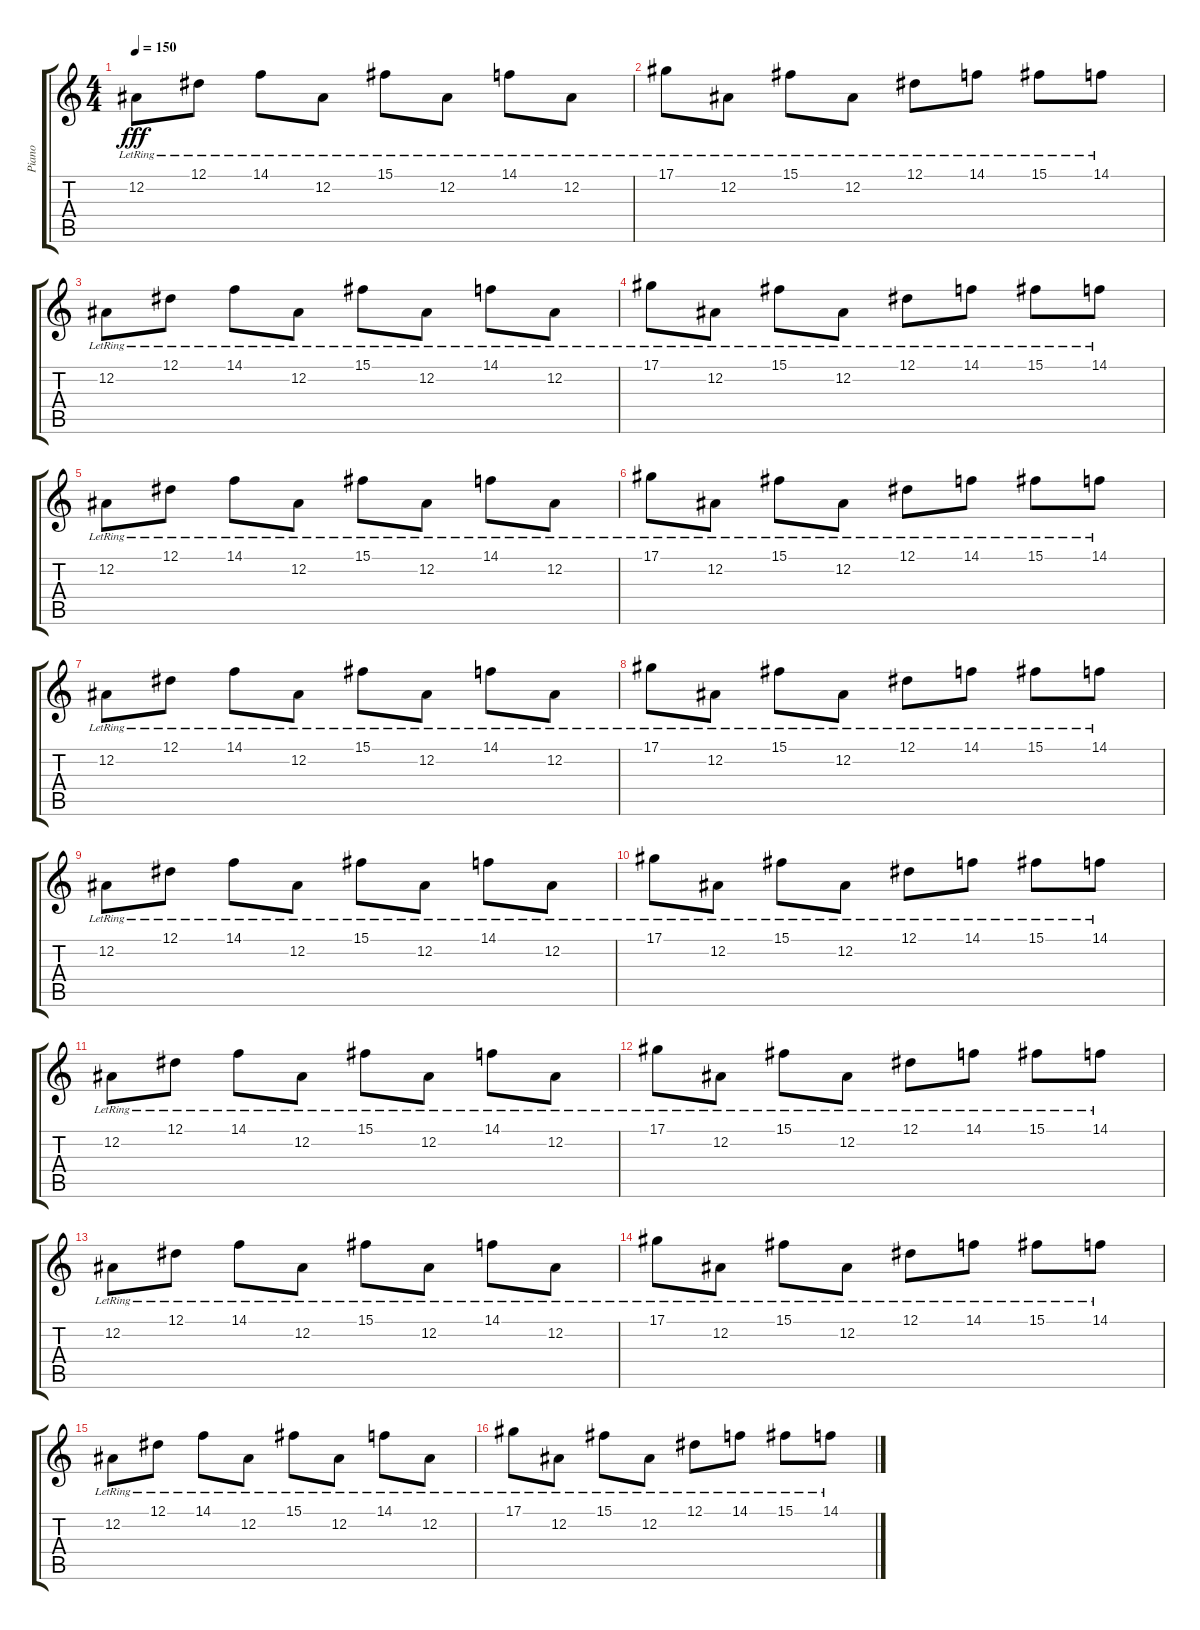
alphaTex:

\track ("Piano" "Piano") {instrument acousticgrandpiano}
\staff {score tabs}
\tuning (Eb4 Bb3 Gb3 Db3 Ab2 Eb2) {hide}
\ts (4 4)
\tempo 150
\clef g2
\ks c
12.2{lr}.8{dy fff} 12.1{lr}.8 14.1{lr}.8 12.2{lr}.8 15.1{lr}.8 12.2{lr}.8 14.1{lr}.8 12.2{lr}.8 |
17.1{lr}.8 12.2{lr}.8 15.1{lr}.8 12.2{lr}.8 12.1{lr}.8 14.1{lr}.8 15.1{lr}.8 14.1{lr}.8 |
12.2{lr}.8 12.1{lr}.8 14.1{lr}.8 12.2{lr}.8 15.1{lr}.8 12.2{lr}.8 14.1{lr}.8 12.2{lr}.8 |
17.1{lr}.8 12.2{lr}.8 15.1{lr}.8 12.2{lr}.8 12.1{lr}.8 14.1{lr}.8 15.1{lr}.8 14.1{lr}.8 |
12.2{lr}.8 12.1{lr}.8 14.1{lr}.8 12.2{lr}.8 15.1{lr}.8 12.2{lr}.8 14.1{lr}.8 12.2{lr}.8 |
17.1{lr}.8 12.2{lr}.8 15.1{lr}.8 12.2{lr}.8 12.1{lr}.8 14.1{lr}.8 15.1{lr}.8 14.1{lr}.8 |
12.2{lr}.8 12.1{lr}.8 14.1{lr}.8 12.2{lr}.8 15.1{lr}.8 12.2{lr}.8 14.1{lr}.8 12.2{lr}.8 |
17.1{lr}.8 12.2{lr}.8 15.1{lr}.8 12.2{lr}.8 12.1{lr}.8 14.1{lr}.8 15.1{lr}.8 14.1{lr}.8 |
12.2{lr}.8 12.1{lr}.8 14.1{lr}.8 12.2{lr}.8 15.1{lr}.8 12.2{lr}.8 14.1{lr}.8 12.2{lr}.8 |
17.1{lr}.8 12.2{lr}.8 15.1{lr}.8 12.2{lr}.8 12.1{lr}.8 14.1{lr}.8 15.1{lr}.8 14.1{lr}.8 |
12.2{lr}.8 12.1{lr}.8 14.1{lr}.8 12.2{lr}.8 15.1{lr}.8 12.2{lr}.8 14.1{lr}.8 12.2{lr}.8 |
17.1{lr}.8 12.2{lr}.8 15.1{lr}.8 12.2{lr}.8 12.1{lr}.8 14.1{lr}.8 15.1{lr}.8 14.1{lr}.8 |
12.2{lr}.8 12.1{lr}.8 14.1{lr}.8 12.2{lr}.8 15.1{lr}.8 12.2{lr}.8 14.1{lr}.8 12.2{lr}.8 |
17.1{lr}.8 12.2{lr}.8 15.1{lr}.8 12.2{lr}.8 12.1{lr}.8 14.1{lr}.8 15.1{lr}.8 14.1{lr}.8 |
12.2{lr}.8 12.1{lr}.8 14.1{lr}.8 12.2{lr}.8 15.1{lr}.8 12.2{lr}.8 14.1{lr}.8 12.2{lr}.8 |
17.1{lr}.8 12.2{lr}.8 15.1{lr}.8 12.2{lr}.8 12.1{lr}.8 14.1{lr}.8 15.1{lr}.8 14.1{lr}.8
